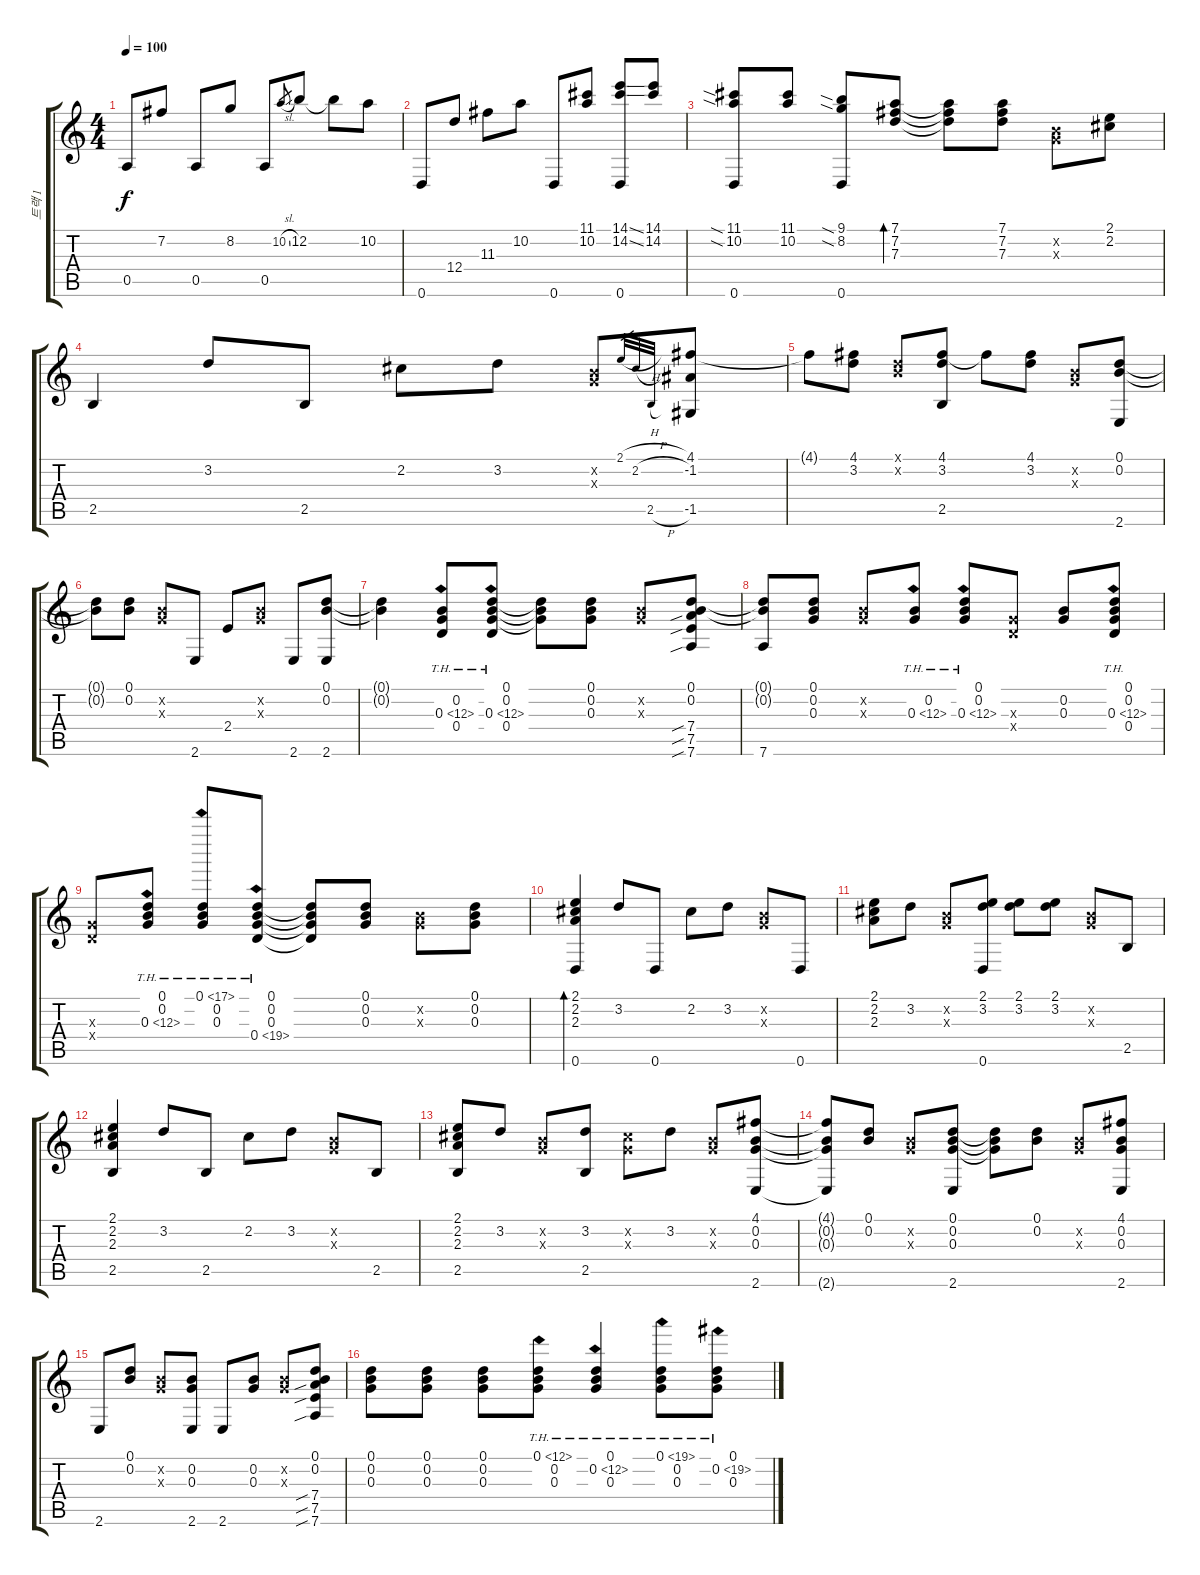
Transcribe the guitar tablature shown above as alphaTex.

\track ("트랙 1" "트랙 1") {instrument acousticguitarnylon}
\staff {score tabs}
\tuning (D4 B3 G3 D3 A2 D2) {hide}
\ts (4 4)
\tempo 100
\clef g2
\ks c
0.5.8{dy f} 7.2.8 0.5.8 8.2.8 0.5.8 10.2{sl}.8{gr} 12.2.8 12.2{t}.8 10.2.8 |
0.6.8 12.4.8 11.3.8 10.2.8 0.6.8 (11.1 10.2).8 (14.1{ss} 14.2{ss} 0.6).8 (14.1 14.2).8 |
(11.1{sia} 10.2{sia} 0.6).8 (11.1 10.2).8 (9.1{sia} 8.2{sia} 0.6).8 (7.1 7.2 7.3).8{bd 60} (7.1{t} 7.2{t} 7.3{t}).8 (7.1 7.2 7.3).8 (0.2{x} 0.3{x}).8 (2.1 2.2).8 |
2.5.4 3.2.8 2.5.8 2.2.8 3.2.8 (0.2{x} 0.3{x}).8 2.1{h}.32{gr} 2.2{h}.32{gr} 2.5{h}.32{gr} (4.1 -1.2 -1.5).8 |
4.1{t}.8 (4.1 3.2).8 (0.1{x} 0.2{x}).8 (4.1 3.2 2.5).8 4.1{t}.8 (4.1 3.2).8 (0.2{x} 0.3{x}).8 (0.1 0.2 2.6).8 |
(0.1{t} 0.2{t}).8 (0.1 0.2).8 (0.2{x} 0.3{x}).8 2.6.8 2.4.8 (0.2{x} 0.3{x}).8 2.6.8 (0.1 0.2 2.6).8 |
(0.1{t} 0.2{t}).4 (0.2 0.3{th 12} 0.4).8 (0.1 0.2 0.3{th 12} 0.4).8 (0.1{t} 0.2{t} 0.3{t}).8 (0.1 0.2 0.3).8 (0.2{x} 0.3{x}).8 (0.1 0.2 7.4{sib} 7.5{sib} 7.6{sib}).8 |
(0.1{t} 0.2{t} 7.6).8 (0.1 0.2 0.3).8 (0.2{x} 0.3{x}).8 (0.2 0.3{th 12}).8 (0.1 0.2 0.3{th 12}).8 (0.3{x} 0.4{x}).8 (0.2 0.3).8 (0.1 0.2 0.3{th 12} 0.4).8 |
(0.3{x} 0.4{x}).8 (0.1 0.2 0.3{th 12}).8 (0.1{th 17} 0.2 0.3).8 (0.1 0.2 0.3 0.4{th 19}).8 (0.1{t} 0.2{t} 0.3{t} 0.4{t}).8 (0.1 0.2 0.3).8 (0.2{x} 0.3{x}).8 (0.1 0.2 0.3).8 |
(2.1 2.2 2.3 0.6).4{bd 60} 3.2.8 0.6.8 2.2.8 3.2.8 (0.2{x} 0.3{x}).8 0.6.8 |
(2.1 2.2 2.3).8 3.2.8 (0.2{x} 0.3{x}).8 (2.1 3.2 0.6).8 (2.1 3.2).8 (2.1 3.2).8 (0.2{x} 0.3{x}).8 2.5.8 |
(2.1 2.2 2.3 2.5).4 3.2.8 2.5.8 2.2.8 3.2.8 (0.2{x} 0.3{x}).8 2.5.8 |
(2.1 2.2 2.3 2.5).8 3.2.8 (0.2{x} 0.3{x}).8 (3.2 2.5).8 (2.2{x} 0.3{x}).8 3.2.8 (0.2{x} 0.3{x}).8 (4.1 0.2 0.3 2.6).8 |
(4.1{t} 0.2{t} 0.3{t} 2.6{t}).8 (0.1 0.2).8 (0.2{x} 0.3{x}).8 (0.1 0.2 0.3 2.6).8 (0.1{t} 0.2{t} 0.3{t}).8 (0.1 0.2).8 (0.2{x} 0.3{x}).8 (4.1 0.2 0.3 2.6).8 |
2.6.8 (0.1 0.2).8 (0.2{x} 0.3{x}).8 (0.2 0.3 2.6).8 2.6.8 (0.2 0.3).8 (0.2{x} 0.3{x}).8 (0.1 0.2 7.4{sib} 7.5{sib} 7.6{sib}).8 |
(0.1 0.2 0.3).8 (0.1 0.2 0.3).8 (0.1 0.2 0.3).8 (0.1{th 12} 0.2 0.3).8 (0.1 0.2{th 12} 0.3).4 (0.1{th 19} 0.2 0.3).8 (0.1 0.2{th 19} 0.3).8
